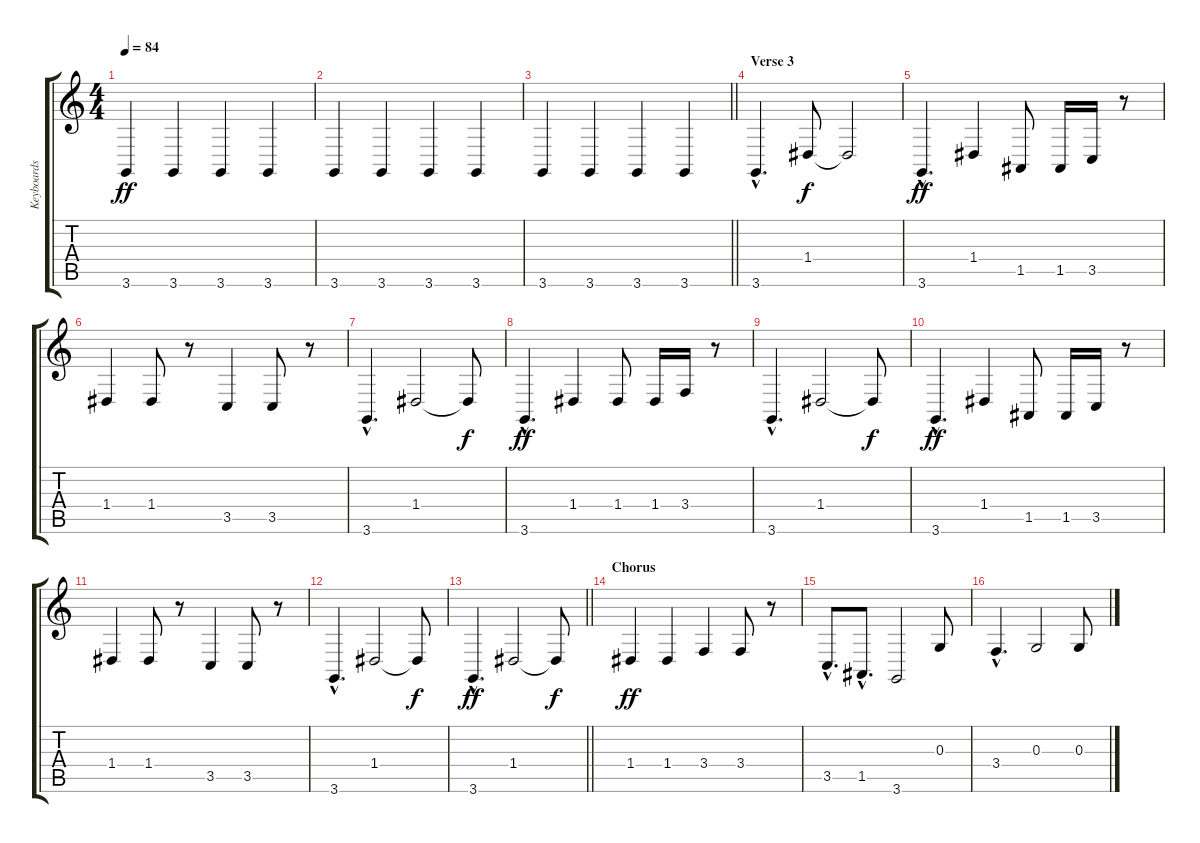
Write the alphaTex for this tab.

\track ("Keyboards L. (Ian Anderson)" "Keyboards ") {instrument pad7halo}
\staff {score tabs}
\tuning (E4 B3 G3 D3 A2 E2) {hide}
\ts (4 4)
\tempo 84
\clef g2
\ks c
3.6.4{dy ff} 3.6.4 3.6.4 3.6.4 |
3.6.4 3.6.4 3.6.4 3.6.4 |
\barLineRight lightlight
3.6.4 3.6.4 3.6.4 3.6.4 |
\section ("" "Verse 3")
3.6{hac}.4{d} 1.4.8{dy f} 1.4{t}.2 |
3.6{hac}.4{d dy ff} 1.4.4 1.5.8 1.5.16 3.5.16 r.8 |
1.4.4 1.4.8 r.8 3.5.4 3.5.8 r.8 |
3.6{hac}.4{d} 1.4.2 1.4{t}.8{dy f} |
3.6{hac}.4{d dy ff} 1.4.4 1.4.8 1.4.16 3.4.16 r.8 |
3.6{hac}.4{d} 1.4.2 1.4{t}.8{dy f} |
3.6{hac}.4{d dy ff} 1.4.4 1.5.8 1.5.16 3.5.16 r.8 |
1.4.4 1.4.8 r.8 3.5.4 3.5.8 r.8 |
3.6{hac}.4{d} 1.4.2 1.4{t}.8{dy f} |
\barLineRight lightlight
3.6{hac}.4{d dy ff} 1.4.2 1.4{t}.8{dy f} |
\section ("" "Chorus")
1.4.4{dy ff} 1.4.4 3.4.4 3.4.8 r.8 |
3.5{hac}.8{d} 1.5{hac}.8{d} 3.6.2 0.3.8 |
3.4{hac}.4{d} 0.3.2 0.3.8
